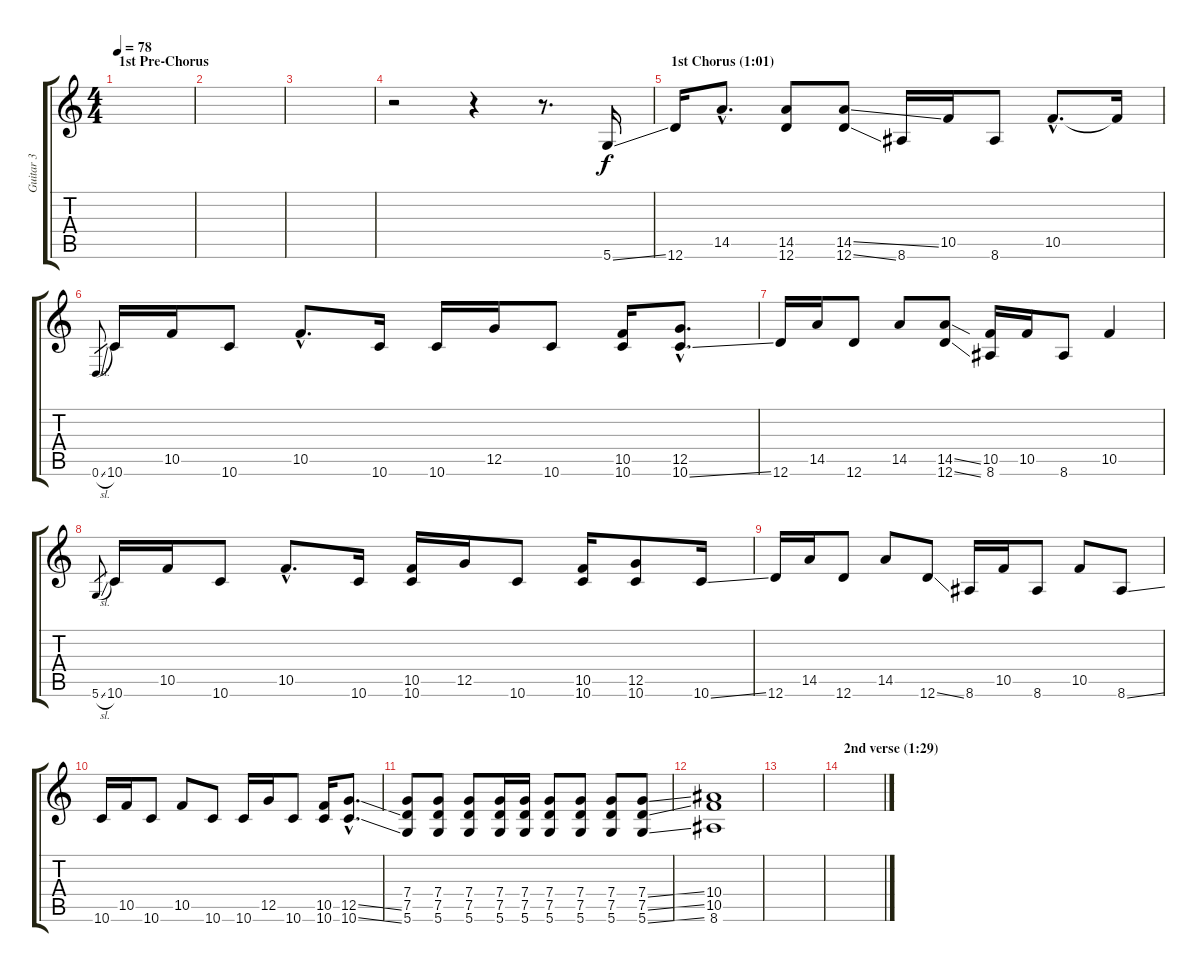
\track ("Guitar 3" "Guitar 3") {instrument electricguitarclean}
\staff {score tabs}
\tuning (D4 A3 F3 C3 G2 D2) {hide}
\ts (4 4)
\section ("" "1st Pre-Chorus")
\tempo 78
\clef g2
\ks c
|
|
|
r.2 r.4 r.8{d} 5.6{ss}.16 |
\section ("" " 1st Chorus (1:01)")
12.6.16 14.5{hac}.8{d} (14.5 12.6).8 (14.5{ss} 12.6{ss}).8 8.6.16 10.5.16 8.6.8 10.5{hac}.8{d} 10.5{t}.16 |
0.6{sl}.8{gr} 10.6.16 10.5.16 10.6.8 10.5{hac}.8{d} 10.6.16 10.6.16 12.5.16 10.6.8 (10.5 10.6).16 (12.5{hac} 10.6{ss hac}).8{d} |
12.6.16 14.5.16 12.6.8 14.5.8 (14.5{ss} 12.6{ss}).8 (10.5 8.6).16 10.5.16 8.6.8 10.5.4 |
5.6{sl}.8{gr} 10.6.16 10.5.16 10.6.8 10.5{hac}.8{d} 10.6.16 (10.5 10.6).16 12.5.16 10.6.8 (10.5 10.6).16 (12.5 10.6).8 10.6{ss}.16 |
12.6.16 14.5.16 12.6.8 14.5.8 12.6{ss}.8 8.6.16 10.5.16 8.6.8 10.5.8 8.6{ss}.8 |
10.6.16 10.5.16 10.6.8 10.5.8 10.6.8 10.6.16 12.5.16 10.6.8 (10.5 10.6).16 (12.5{ss hac} 10.6{ss hac}).8{d} |
(7.4 7.5 5.6).8 (7.4 7.5 5.6).8 (7.4 7.5 5.6).8 (7.4 7.5 5.6).16 (7.4 7.5 5.6).16 (7.4 7.5 5.6).8 (7.4 7.5 5.6).8 (7.4 7.5 5.6).8 (7.4{ss} 7.5{ss} 5.6{ss}).8 |
(10.4 10.5 8.6).1 |
|
\section ("" "2nd verse (1:29)")
